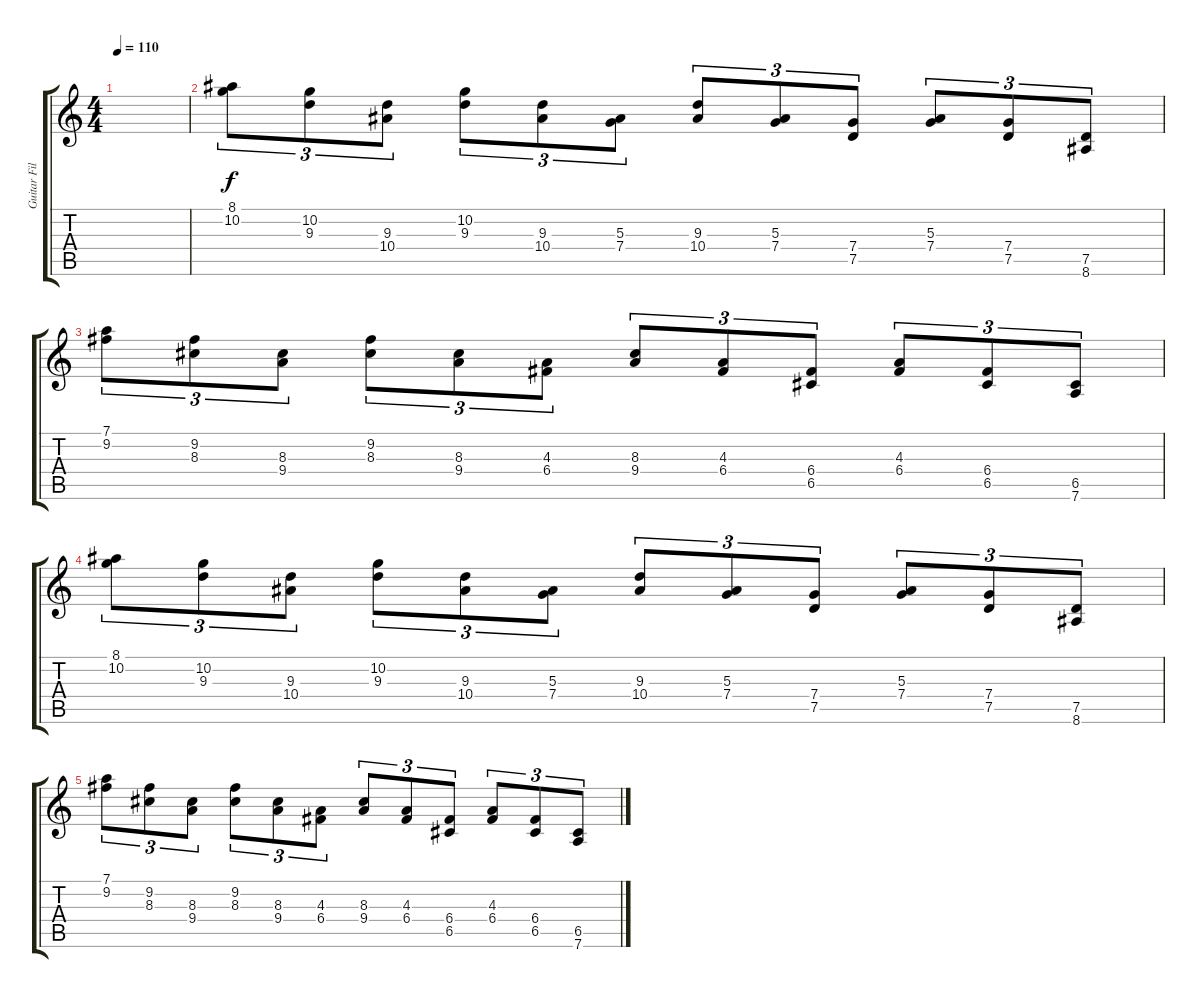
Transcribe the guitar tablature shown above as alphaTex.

\track ("Guitar Fill" "Guitar Fil") {instrument overdrivenguitar}
\staff {score tabs}
\tuning (D4 A3 F3 C3 G2 D2) {hide}
\ts (4 4)
\tempo 110
\clef g2
\ks c
|
(8.1 10.2).8{tu (3 2)} (10.2 9.3).8{tu (3 2)} (9.3 10.4).8{tu (3 2)} (10.2 9.3).8{tu (3 2)} (9.3 10.4).8{tu (3 2)} (5.3 7.4).8{tu (3 2)} (9.3 10.4).8{tu (3 2)} (5.3 7.4).8{tu (3 2)} (7.4 7.5).8{tu (3 2)} (5.3 7.4).8{tu (3 2)} (7.4 7.5).8{tu (3 2)} (7.5 8.6).8{tu (3 2)} |
(7.1 9.2).8{tu (3 2)} (9.2 8.3).8{tu (3 2)} (8.3 9.4).8{tu (3 2)} (9.2 8.3).8{tu (3 2)} (8.3 9.4).8{tu (3 2)} (4.3 6.4).8{tu (3 2)} (8.3 9.4).8{tu (3 2)} (4.3 6.4).8{tu (3 2)} (6.4 6.5).8{tu (3 2)} (4.3 6.4).8{tu (3 2)} (6.4 6.5).8{tu (3 2)} (6.5 7.6).8{tu (3 2)} |
(8.1 10.2).8{tu (3 2)} (10.2 9.3).8{tu (3 2)} (9.3 10.4).8{tu (3 2)} (10.2 9.3).8{tu (3 2)} (9.3 10.4).8{tu (3 2)} (5.3 7.4).8{tu (3 2)} (9.3 10.4).8{tu (3 2)} (5.3 7.4).8{tu (3 2)} (7.4 7.5).8{tu (3 2)} (5.3 7.4).8{tu (3 2)} (7.4 7.5).8{tu (3 2)} (7.5 8.6).8{tu (3 2)} |
(7.1 9.2).8{tu (3 2)} (9.2 8.3).8{tu (3 2)} (8.3 9.4).8{tu (3 2)} (9.2 8.3).8{tu (3 2)} (8.3 9.4).8{tu (3 2)} (4.3 6.4).8{tu (3 2)} (8.3 9.4).8{tu (3 2)} (4.3 6.4).8{tu (3 2)} (6.4 6.5).8{tu (3 2)} (4.3 6.4).8{tu (3 2)} (6.4 6.5).8{tu (3 2)} (6.5 7.6).8{tu (3 2)}
